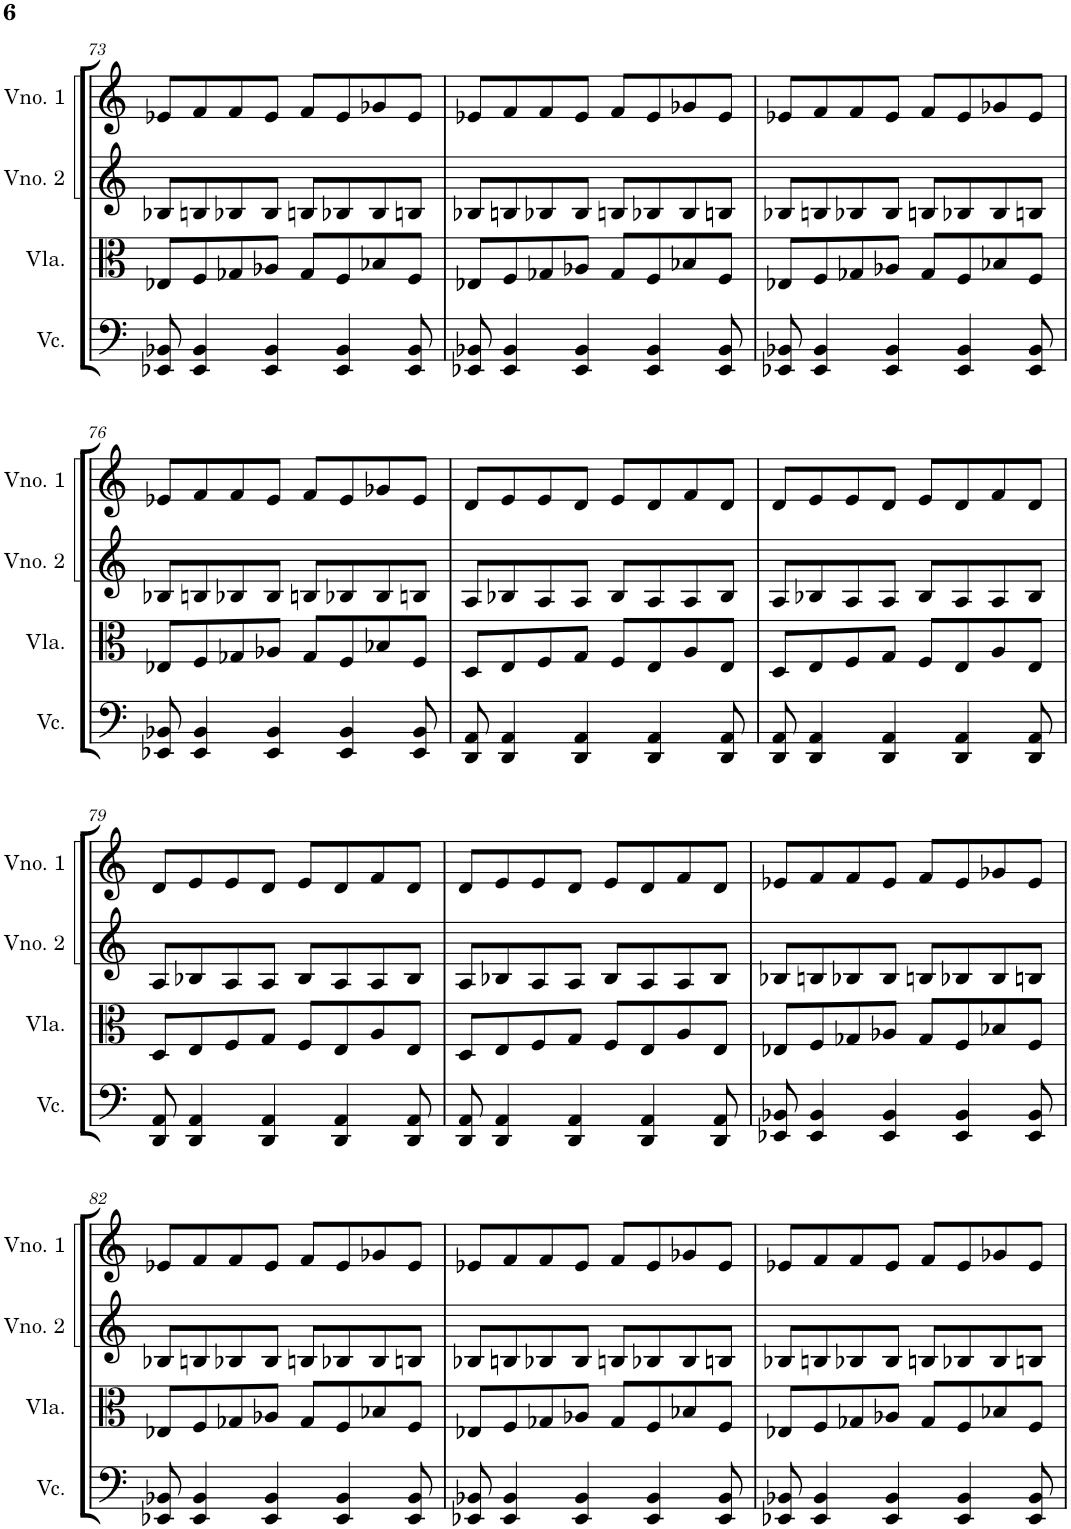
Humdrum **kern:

**kern	**kern	**kern	**kern
*part4	*part3	*part2	*part1
*staff4	*staff3	*staff2	*staff1
*I"Violoncelo	*I"Viola	*I"Violino 2	*I"Violino 1
*I'Vc.	*I'Vla.	*I'Vno. 2	*I'Vno. 1
!!LO:PB:g=z
*clefF4	*clefC3	*clefG2	*clefG2
*k[]	*k[]	*k[]	*k[]
*M4/4	*M4/4	*M4/4	*M4/4
=73	=73	=73	=73
8EE-X/ 8BB-X/	8E-X/L	8B-X/L	8e-X/L
4EE-/ 4BB-/	8F/	8Bn/	8f/
.	8G-X/	8B-X/	8f/
4EE-/ 4BB-/	8A-X/J	8B-/J	8e-/J
.	8G-/L	8Bn/L	8f/L
4EE-/ 4BB-/	8F/	8B-X/	8e-/
.	8B-X/	8B-/	8g-X/
8EE-/ 8BB-/	8F/J	8Bn/J	8e-/J
=74	=74	=74	=74
8EE-X/ 8BB-X/	8E-X/L	8B-X/L	8e-X/L
4EE-/ 4BB-/	8F/	8Bn/	8f/
.	8G-X/	8B-X/	8f/
4EE-/ 4BB-/	8A-X/J	8B-/J	8e-/J
.	8G-/L	8Bn/L	8f/L
4EE-/ 4BB-/	8F/	8B-X/	8e-/
.	8B-X/	8B-/	8g-X/
8EE-/ 8BB-/	8F/J	8Bn/J	8e-/J
=75	=75	=75	=75
8EE-X/ 8BB-X/	8E-X/L	8B-X/L	8e-X/L
4EE-/ 4BB-/	8F/	8Bn/	8f/
.	8G-X/	8B-X/	8f/
4EE-/ 4BB-/	8A-X/J	8B-/J	8e-/J
.	8G-/L	8Bn/L	8f/L
4EE-/ 4BB-/	8F/	8B-X/	8e-/
.	8B-X/	8B-/	8g-X/
8EE-/ 8BB-/	8F/J	8Bn/J	8e-/J
!!LO:LB:g=z
=76	=76	=76	=76
8EE-X/ 8BB-X/	8E-X/L	8B-X/L	8e-X/L
4EE-/ 4BB-/	8F/	8Bn/	8f/
.	8G-X/	8B-X/	8f/
4EE-/ 4BB-/	8A-X/J	8B-/J	8e-/J
.	8G-/L	8Bn/L	8f/L
4EE-/ 4BB-/	8F/	8B-X/	8e-/
.	8B-X/	8B-/	8g-X/
8EE-/ 8BB-/	8F/J	8Bn/J	8e-/J
=77	=77	=77	=77
8DD/ 8AA/	8D/L	8A/L	8d/L
4DD/ 4AA/	8E/	8B-X/	8e/
.	8F/	8A/	8e/
4DD/ 4AA/	8G/J	8A/J	8d/J
.	8F/L	8B-/L	8e/L
4DD/ 4AA/	8E/	8A/	8d/
.	8A/	8A/	8f/
8DD/ 8AA/	8E/J	8B-/J	8d/J
=78	=78	=78	=78
8DD/ 8AA/	8D/L	8A/L	8d/L
4DD/ 4AA/	8E/	8B-X/	8e/
.	8F/	8A/	8e/
4DD/ 4AA/	8G/J	8A/J	8d/J
.	8F/L	8B-/L	8e/L
4DD/ 4AA/	8E/	8A/	8d/
.	8A/	8A/	8f/
8DD/ 8AA/	8E/J	8B-/J	8d/J
!!LO:LB:g=z
=79	=79	=79	=79
8DD/ 8AA/	8D/L	8A/L	8d/L
4DD/ 4AA/	8E/	8B-X/	8e/
.	8F/	8A/	8e/
4DD/ 4AA/	8G/J	8A/J	8d/J
.	8F/L	8B-/L	8e/L
4DD/ 4AA/	8E/	8A/	8d/
.	8A/	8A/	8f/
8DD/ 8AA/	8E/J	8B-/J	8d/J
=80	=80	=80	=80
8DD/ 8AA/	8D/L	8A/L	8d/L
4DD/ 4AA/	8E/	8B-X/	8e/
.	8F/	8A/	8e/
4DD/ 4AA/	8G/J	8A/J	8d/J
.	8F/L	8B-/L	8e/L
4DD/ 4AA/	8E/	8A/	8d/
.	8A/	8A/	8f/
8DD/ 8AA/	8E/J	8B-/J	8d/J
=81	=81	=81	=81
8EE-X/ 8BB-X/	8E-X/L	8B-X/L	8e-X/L
4EE-/ 4BB-/	8F/	8Bn/	8f/
.	8G-X/	8B-X/	8f/
4EE-/ 4BB-/	8A-X/J	8B-/J	8e-/J
.	8G-/L	8Bn/L	8f/L
4EE-/ 4BB-/	8F/	8B-X/	8e-/
.	8B-X/	8B-/	8g-X/
8EE-/ 8BB-/	8F/J	8Bn/J	8e-/J
!!LO:LB:g=z
=82	=82	=82	=82
8EE-X/ 8BB-X/	8E-X/L	8B-X/L	8e-X/L
4EE-/ 4BB-/	8F/	8Bn/	8f/
.	8G-X/	8B-X/	8f/
4EE-/ 4BB-/	8A-X/J	8B-/J	8e-/J
.	8G-/L	8Bn/L	8f/L
4EE-/ 4BB-/	8F/	8B-X/	8e-/
.	8B-X/	8B-/	8g-X/
8EE-/ 8BB-/	8F/J	8Bn/J	8e-/J
=83	=83	=83	=83
8EE-X/ 8BB-X/	8E-X/L	8B-X/L	8e-X/L
4EE-/ 4BB-/	8F/	8Bn/	8f/
.	8G-X/	8B-X/	8f/
4EE-/ 4BB-/	8A-X/J	8B-/J	8e-/J
.	8G-/L	8Bn/L	8f/L
4EE-/ 4BB-/	8F/	8B-X/	8e-/
.	8B-X/	8B-/	8g-X/
8EE-/ 8BB-/	8F/J	8Bn/J	8e-/J
=84	=84	=84	=84
8EE-X/ 8BB-X/	8E-X/L	8B-X/L	8e-X/L
4EE-/ 4BB-/	8F/	8Bn/	8f/
.	8G-X/	8B-X/	8f/
4EE-/ 4BB-/	8A-X/J	8B-/J	8e-/J
.	8G-/L	8Bn/L	8f/L
4EE-/ 4BB-/	8F/	8B-X/	8e-/
.	8B-X/	8B-/	8g-X/
8EE-/ 8BB-/	8F/J	8Bn/J	8e-/J
=	=	=	=
*-	*-	*-	*-
